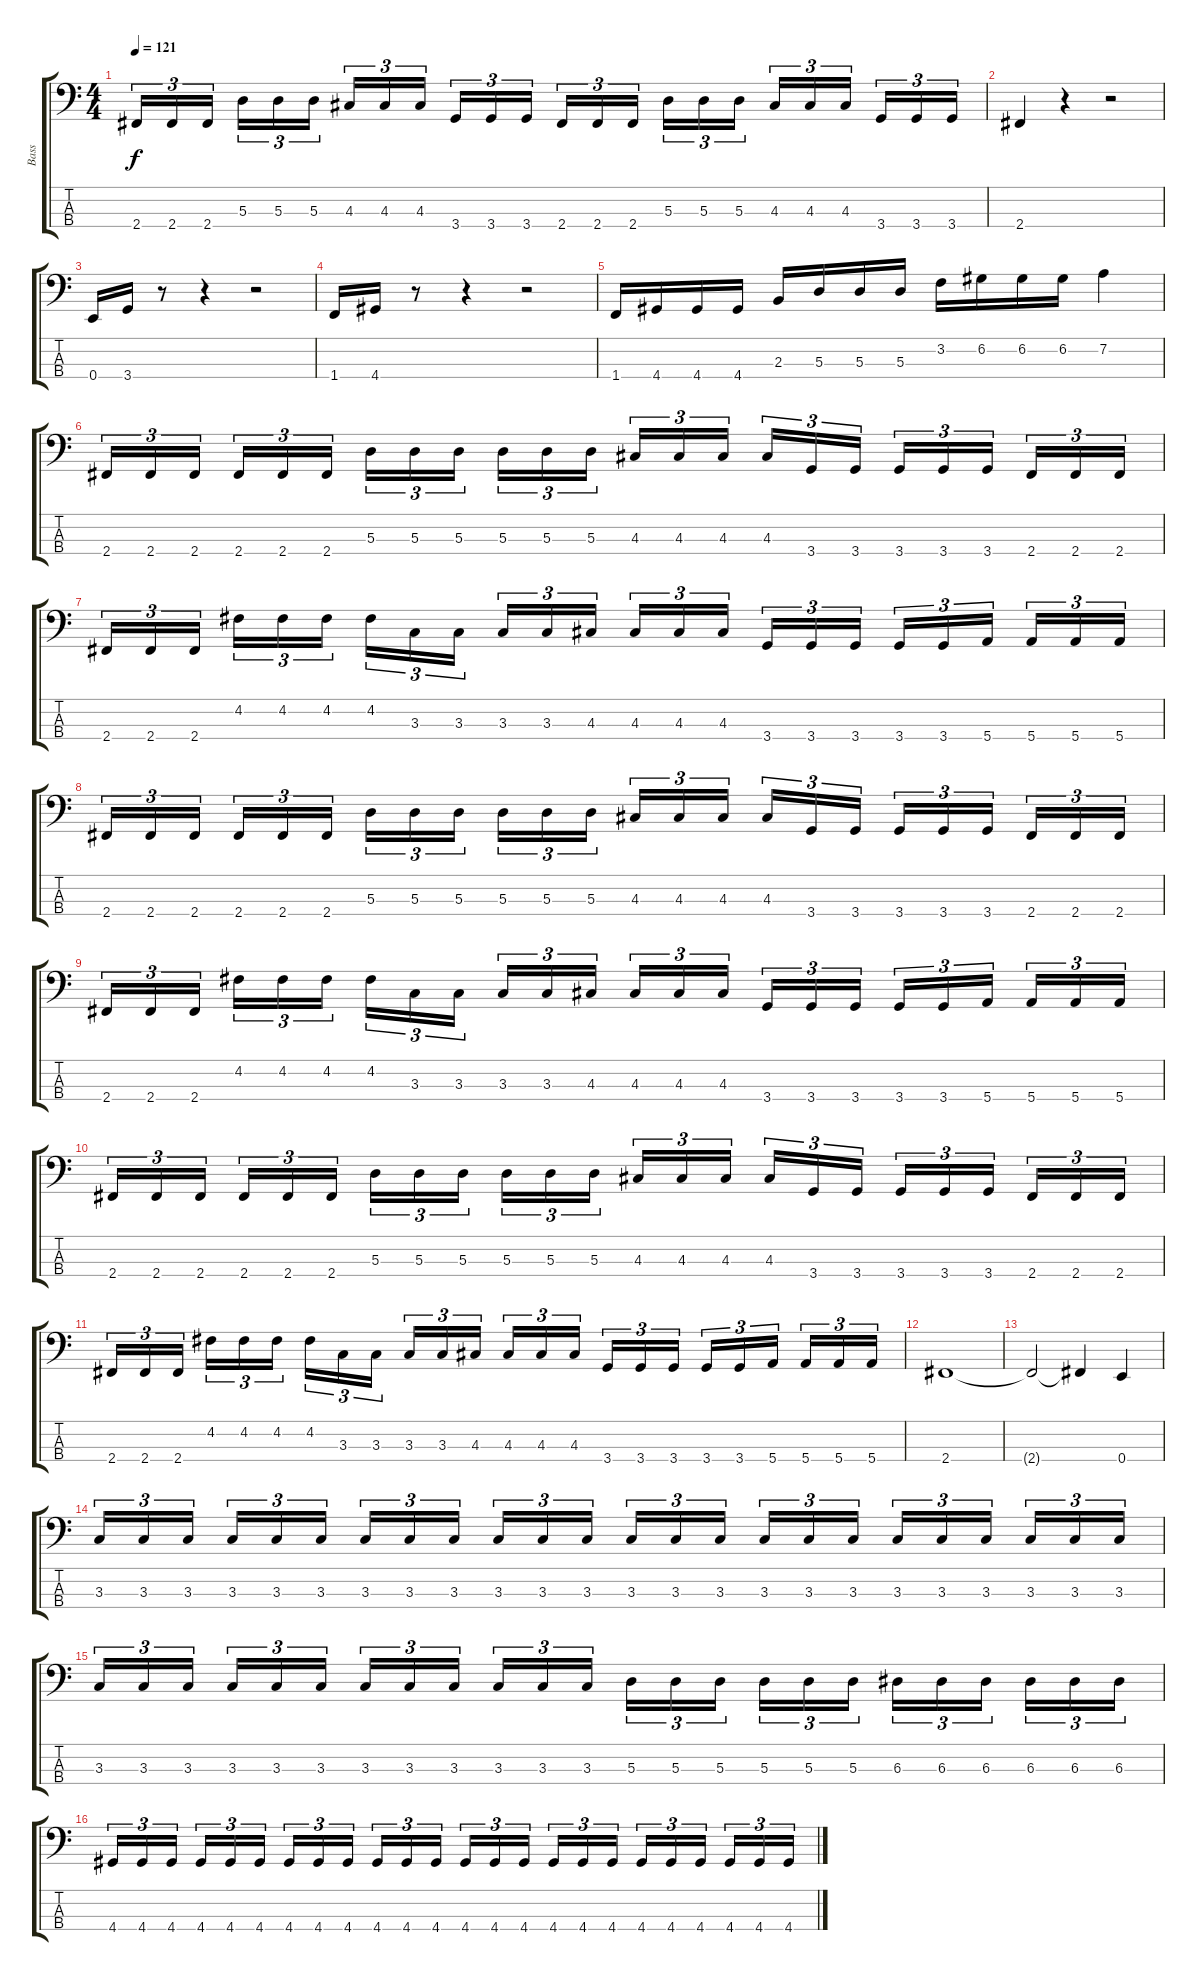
\track ("Bass" "Bass") {instrument electricbasspick}
\staff {score tabs}
\tuning (G2 D2 A1 E1) {hide}
\ts (4 4)
\tempo 121
\clef f4
\ks c
2.4.16{tu (3 2) dy f} 2.4.16{tu (3 2)} 2.4.16{tu (3 2)} 5.3.16{tu (3 2)} 5.3.16{tu (3 2)} 5.3.16{tu (3 2)} 4.3.16{tu (3 2)} 4.3.16{tu (3 2)} 4.3.16{tu (3 2)} 3.4.16{tu (3 2)} 3.4.16{tu (3 2)} 3.4.16{tu (3 2)} 2.4.16{tu (3 2)} 2.4.16{tu (3 2)} 2.4.16{tu (3 2)} 5.3.16{tu (3 2)} 5.3.16{tu (3 2)} 5.3.16{tu (3 2)} 4.3.16{tu (3 2)} 4.3.16{tu (3 2)} 4.3.16{tu (3 2)} 3.4.16{tu (3 2)} 3.4.16{tu (3 2)} 3.4.16{tu (3 2)} |
2.4.4 r.4 r.2 |
0.4.16 3.4.16 r.8 r.4 r.2 |
1.4.16 4.4.16 r.8 r.4 r.2 |
1.4.16 4.4.16 4.4.16 4.4.16 2.3.16 5.3.16 5.3.16 5.3.16 3.2.16 6.2.16 6.2.16 6.2.16 7.2.4 |
2.4.16{tu (3 2)} 2.4.16{tu (3 2)} 2.4.16{tu (3 2)} 2.4.16{tu (3 2)} 2.4.16{tu (3 2)} 2.4.16{tu (3 2)} 5.3.16{tu (3 2)} 5.3.16{tu (3 2)} 5.3.16{tu (3 2)} 5.3.16{tu (3 2)} 5.3.16{tu (3 2)} 5.3.16{tu (3 2)} 4.3.16{tu (3 2)} 4.3.16{tu (3 2)} 4.3.16{tu (3 2)} 4.3.16{tu (3 2)} 3.4.16{tu (3 2)} 3.4.16{tu (3 2)} 3.4.16{tu (3 2)} 3.4.16{tu (3 2)} 3.4.16{tu (3 2)} 2.4.16{tu (3 2)} 2.4.16{tu (3 2)} 2.4.16{tu (3 2)} |
2.4.16{tu (3 2)} 2.4.16{tu (3 2)} 2.4.16{tu (3 2)} 4.2.16{tu (3 2)} 4.2.16{tu (3 2)} 4.2.16{tu (3 2)} 4.2.16{tu (3 2)} 3.3.16{tu (3 2)} 3.3.16{tu (3 2)} 3.3.16{tu (3 2)} 3.3.16{tu (3 2)} 4.3.16{tu (3 2)} 4.3.16{tu (3 2)} 4.3.16{tu (3 2)} 4.3.16{tu (3 2)} 3.4.16{tu (3 2)} 3.4.16{tu (3 2)} 3.4.16{tu (3 2)} 3.4.16{tu (3 2)} 3.4.16{tu (3 2)} 5.4.16{tu (3 2)} 5.4.16{tu (3 2)} 5.4.16{tu (3 2)} 5.4.16{tu (3 2)} |
2.4.16{tu (3 2)} 2.4.16{tu (3 2)} 2.4.16{tu (3 2)} 2.4.16{tu (3 2)} 2.4.16{tu (3 2)} 2.4.16{tu (3 2)} 5.3.16{tu (3 2)} 5.3.16{tu (3 2)} 5.3.16{tu (3 2)} 5.3.16{tu (3 2)} 5.3.16{tu (3 2)} 5.3.16{tu (3 2)} 4.3.16{tu (3 2)} 4.3.16{tu (3 2)} 4.3.16{tu (3 2)} 4.3.16{tu (3 2)} 3.4.16{tu (3 2)} 3.4.16{tu (3 2)} 3.4.16{tu (3 2)} 3.4.16{tu (3 2)} 3.4.16{tu (3 2)} 2.4.16{tu (3 2)} 2.4.16{tu (3 2)} 2.4.16{tu (3 2)} |
2.4.16{tu (3 2)} 2.4.16{tu (3 2)} 2.4.16{tu (3 2)} 4.2.16{tu (3 2)} 4.2.16{tu (3 2)} 4.2.16{tu (3 2)} 4.2.16{tu (3 2)} 3.3.16{tu (3 2)} 3.3.16{tu (3 2)} 3.3.16{tu (3 2)} 3.3.16{tu (3 2)} 4.3.16{tu (3 2)} 4.3.16{tu (3 2)} 4.3.16{tu (3 2)} 4.3.16{tu (3 2)} 3.4.16{tu (3 2)} 3.4.16{tu (3 2)} 3.4.16{tu (3 2)} 3.4.16{tu (3 2)} 3.4.16{tu (3 2)} 5.4.16{tu (3 2)} 5.4.16{tu (3 2)} 5.4.16{tu (3 2)} 5.4.16{tu (3 2)} |
2.4.16{tu (3 2)} 2.4.16{tu (3 2)} 2.4.16{tu (3 2)} 2.4.16{tu (3 2)} 2.4.16{tu (3 2)} 2.4.16{tu (3 2)} 5.3.16{tu (3 2)} 5.3.16{tu (3 2)} 5.3.16{tu (3 2)} 5.3.16{tu (3 2)} 5.3.16{tu (3 2)} 5.3.16{tu (3 2)} 4.3.16{tu (3 2)} 4.3.16{tu (3 2)} 4.3.16{tu (3 2)} 4.3.16{tu (3 2)} 3.4.16{tu (3 2)} 3.4.16{tu (3 2)} 3.4.16{tu (3 2)} 3.4.16{tu (3 2)} 3.4.16{tu (3 2)} 2.4.16{tu (3 2)} 2.4.16{tu (3 2)} 2.4.16{tu (3 2)} |
2.4.16{tu (3 2)} 2.4.16{tu (3 2)} 2.4.16{tu (3 2)} 4.2.16{tu (3 2)} 4.2.16{tu (3 2)} 4.2.16{tu (3 2)} 4.2.16{tu (3 2)} 3.3.16{tu (3 2)} 3.3.16{tu (3 2)} 3.3.16{tu (3 2)} 3.3.16{tu (3 2)} 4.3.16{tu (3 2)} 4.3.16{tu (3 2)} 4.3.16{tu (3 2)} 4.3.16{tu (3 2)} 3.4.16{tu (3 2)} 3.4.16{tu (3 2)} 3.4.16{tu (3 2)} 3.4.16{tu (3 2)} 3.4.16{tu (3 2)} 5.4.16{tu (3 2)} 5.4.16{tu (3 2)} 5.4.16{tu (3 2)} 5.4.16{tu (3 2)} |
2.4.1 |
2.4{t}.2 2.4{t}.4 0.4.4 |
3.3.16{tu (3 2)} 3.3.16{tu (3 2)} 3.3.16{tu (3 2)} 3.3.16{tu (3 2)} 3.3.16{tu (3 2)} 3.3.16{tu (3 2)} 3.3.16{tu (3 2)} 3.3.16{tu (3 2)} 3.3.16{tu (3 2)} 3.3.16{tu (3 2)} 3.3.16{tu (3 2)} 3.3.16{tu (3 2)} 3.3.16{tu (3 2)} 3.3.16{tu (3 2)} 3.3.16{tu (3 2)} 3.3.16{tu (3 2)} 3.3.16{tu (3 2)} 3.3.16{tu (3 2)} 3.3.16{tu (3 2)} 3.3.16{tu (3 2)} 3.3.16{tu (3 2)} 3.3.16{tu (3 2)} 3.3.16{tu (3 2)} 3.3.16{tu (3 2)} |
3.3.16{tu (3 2)} 3.3.16{tu (3 2)} 3.3.16{tu (3 2)} 3.3.16{tu (3 2)} 3.3.16{tu (3 2)} 3.3.16{tu (3 2)} 3.3.16{tu (3 2)} 3.3.16{tu (3 2)} 3.3.16{tu (3 2)} 3.3.16{tu (3 2)} 3.3.16{tu (3 2)} 3.3.16{tu (3 2)} 5.3.16{tu (3 2)} 5.3.16{tu (3 2)} 5.3.16{tu (3 2)} 5.3.16{tu (3 2)} 5.3.16{tu (3 2)} 5.3.16{tu (3 2)} 6.3.16{tu (3 2)} 6.3.16{tu (3 2)} 6.3.16{tu (3 2)} 6.3.16{tu (3 2)} 6.3.16{tu (3 2)} 6.3.16{tu (3 2)} |
4.4.16{tu (3 2)} 4.4.16{tu (3 2)} 4.4.16{tu (3 2)} 4.4.16{tu (3 2)} 4.4.16{tu (3 2)} 4.4.16{tu (3 2)} 4.4.16{tu (3 2)} 4.4.16{tu (3 2)} 4.4.16{tu (3 2)} 4.4.16{tu (3 2)} 4.4.16{tu (3 2)} 4.4.16{tu (3 2)} 4.4.16{tu (3 2)} 4.4.16{tu (3 2)} 4.4.16{tu (3 2)} 4.4.16{tu (3 2)} 4.4.16{tu (3 2)} 4.4.16{tu (3 2)} 4.4.16{tu (3 2)} 4.4.16{tu (3 2)} 4.4.16{tu (3 2)} 4.4.16{tu (3 2)} 4.4.16{tu (3 2)} 4.4.16{tu (3 2)}
